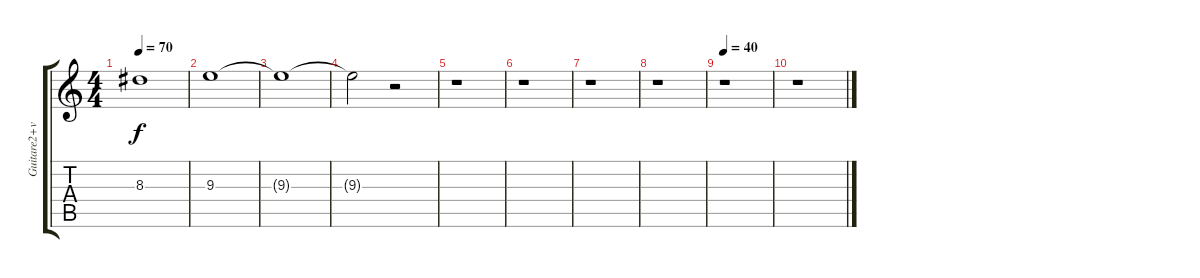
\track ("Guitare2+violon" "Guitare2+v") {instrument electricguitarclean}
\staff {score tabs}
\tuning (E4 B3 G3 D3 A2 E2) {hide}
\ts (4 4)
\tempo 70
\clef g2
\ks c
8.3.1{dy f} |
9.3.1{volume 0} |
9.3{t}.1 |
9.3{t}.2 r.2{volume 13} |
r.1 |
r.1 |
r.1 |
r.1 |
\tempo 40
r.1 |
r.1
